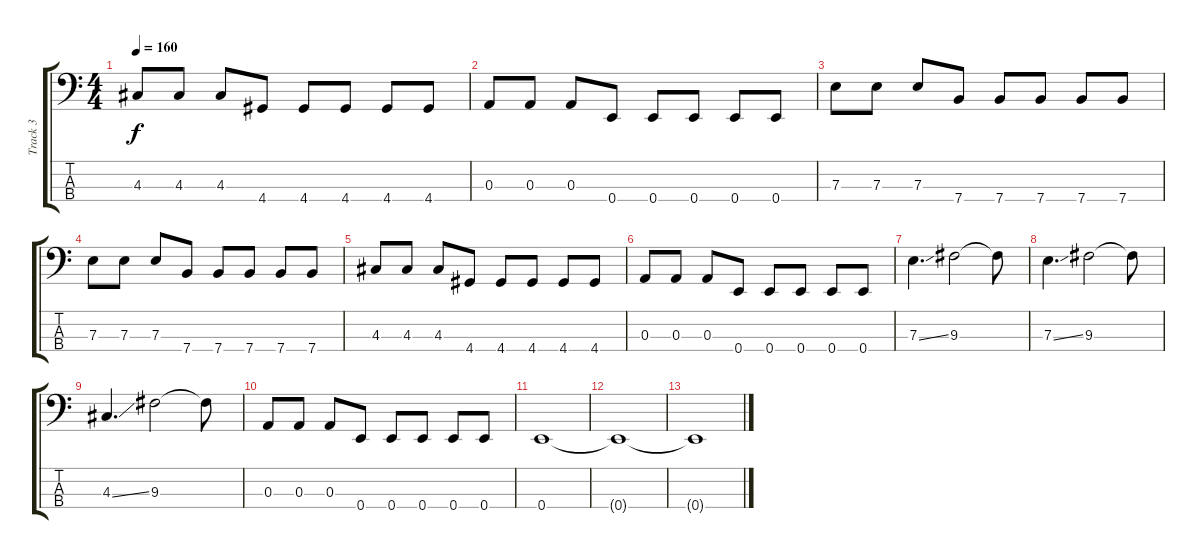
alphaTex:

\track ("Track 3" "Track 3") {instrument electricbassfinger}
\staff {score tabs}
\tuning (G2 D2 A1 E1) {hide}
\ts (4 4)
\tempo 160
\clef f4
\ks c
4.3.8{dy f} 4.3.8 4.3.8 4.4.8 4.4.8 4.4.8 4.4.8 4.4.8 |
0.3.8 0.3.8 0.3.8 0.4.8 0.4.8 0.4.8 0.4.8 0.4.8 |
7.3.8 7.3.8 7.3.8 7.4.8 7.4.8 7.4.8 7.4.8 7.4.8 |
7.3.8 7.3.8 7.3.8 7.4.8 7.4.8 7.4.8 7.4.8 7.4.8 |
4.3.8 4.3.8 4.3.8 4.4.8 4.4.8 4.4.8 4.4.8 4.4.8 |
0.3.8 0.3.8 0.3.8 0.4.8 0.4.8 0.4.8 0.4.8 0.4.8 |
7.3{ss}.4{d} 9.3.2 9.3{t}.8 |
7.3{ss}.4{d} 9.3.2 9.3{t}.8 |
4.3{ss}.4{d} 9.3.2 9.3{t}.8 |
0.3.8 0.3.8 0.3.8 0.4.8 0.4.8 0.4.8 0.4.8 0.4.8 |
0.4.1 |
0.4{t}.1 |
0.4{t}.1
